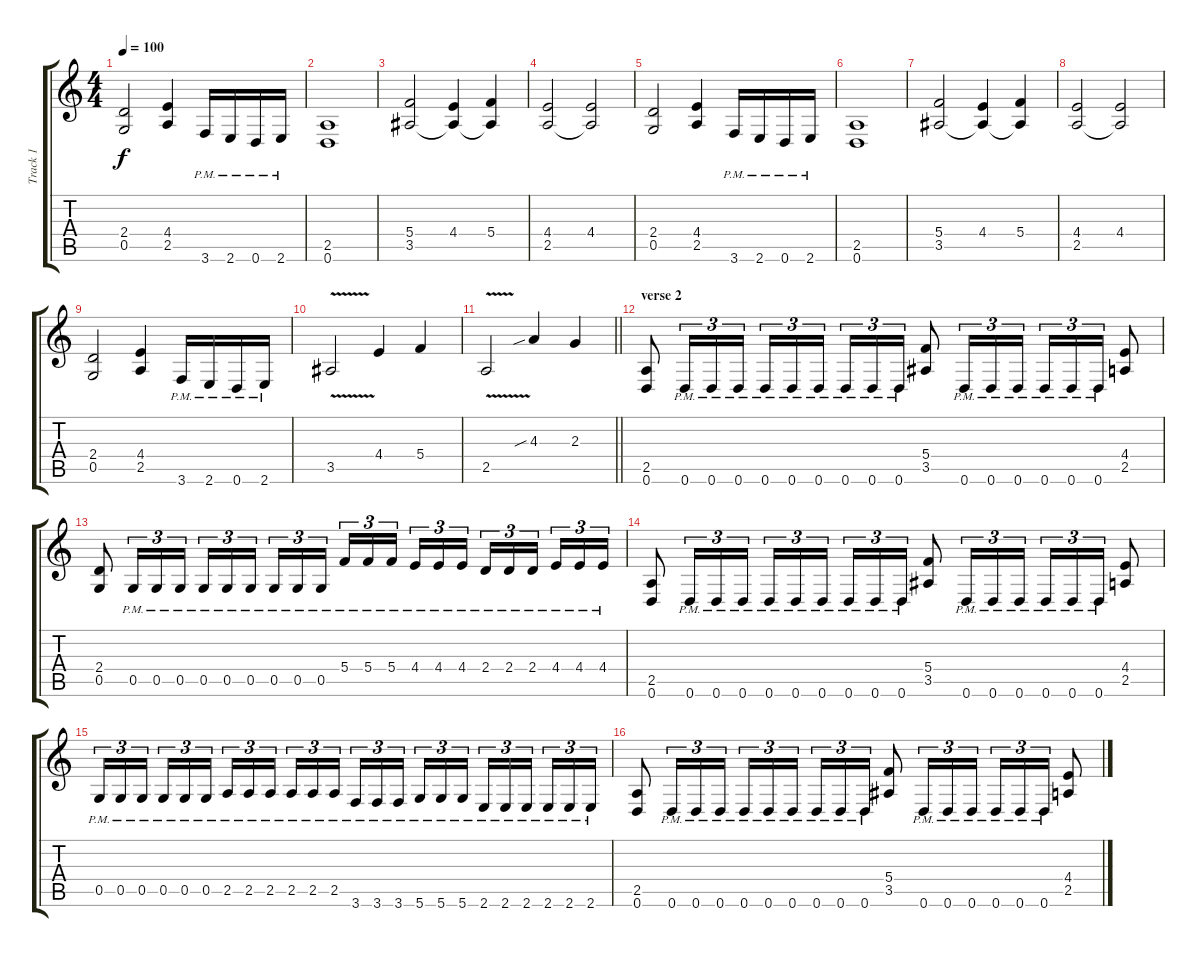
\track ("Track 1" "Track 1") {instrument distortionguitar}
\staff {score tabs}
\tuning (D4 A3 F3 C3 G2 D2) {hide}
\ts (4 4)
\tempo 100
\clef g2
\ks c
(2.4 0.5).2{dy f} (4.4 2.5).4 3.6{pm}.16 2.6{pm}.16 0.6{pm}.16 2.6{pm}.16 |
(2.5 0.6).1 |
(5.4 3.5).2 (4.4 3.5{t}).4 (5.4 3.5{t}).4 |
(4.4 2.5).2 (4.4 2.5{t}).2 |
(2.4 0.5).2 (4.4 2.5).4 3.6{pm}.16 2.6{pm}.16 0.6{pm}.16 2.6{pm}.16 |
(2.5 0.6).1 |
(5.4 3.5).2 (4.4 3.5{t}).4 (5.4 3.5{t}).4 |
(4.4 2.5).2 (4.4 2.5{t}).2 |
(2.4 0.5).2 (4.4 2.5).4 3.6{pm}.16 2.6{pm}.16 0.6{pm}.16 2.6{pm}.16 |
3.5{v}.2 4.4.4 5.4.4 |
\barLineRight lightlight
2.5{v}.2 4.3{sib}.4 2.3.4 |
\section ("" "verse 2")
(2.5 0.6).8 0.6{pm}.16{tu (3 2)} 0.6{pm}.16{tu (3 2)} 0.6{pm}.16{tu (3 2)} 0.6{pm}.16{tu (3 2)} 0.6{pm}.16{tu (3 2)} 0.6{pm}.16{tu (3 2) beam splitsecondary} 0.6{pm}.16{tu (3 2)} 0.6{pm}.16{tu (3 2)} 0.6{pm}.16{tu (3 2)} (5.4 3.5).8 0.6{pm}.16{tu (3 2)} 0.6{pm}.16{tu (3 2)} 0.6{pm}.16{tu (3 2)} 0.6{pm}.16{tu (3 2)} 0.6{pm}.16{tu (3 2)} 0.6{pm}.16{tu (3 2)} (4.4 2.5).8 |
(2.4 0.5).8 0.5{pm}.16{tu (3 2)} 0.5{pm}.16{tu (3 2)} 0.5{pm}.16{tu (3 2)} 0.5{pm}.16{tu (3 2)} 0.5{pm}.16{tu (3 2)} 0.5{pm}.16{tu (3 2) beam splitsecondary} 0.5{pm}.16{tu (3 2)} 0.5{pm}.16{tu (3 2)} 0.5{pm}.16{tu (3 2)} 5.4{pm}.16{tu (3 2)} 5.4{pm}.16{tu (3 2)} 5.4{pm}.16{tu (3 2) beam splitsecondary} 4.4{pm}.16{tu (3 2)} 4.4{pm}.16{tu (3 2)} 4.4{pm}.16{tu (3 2)} 2.4{pm}.16{tu (3 2)} 2.4{pm}.16{tu (3 2)} 2.4{pm}.16{tu (3 2) beam splitsecondary} 4.4{pm}.16{tu (3 2)} 4.4{pm}.16{tu (3 2)} 4.4{pm}.16{tu (3 2)} |
(2.5 0.6).8 0.6{pm}.16{tu (3 2)} 0.6{pm}.16{tu (3 2)} 0.6{pm}.16{tu (3 2)} 0.6{pm}.16{tu (3 2)} 0.6{pm}.16{tu (3 2)} 0.6{pm}.16{tu (3 2) beam splitsecondary} 0.6{pm}.16{tu (3 2)} 0.6{pm}.16{tu (3 2)} 0.6{pm}.16{tu (3 2)} (5.4 3.5).8 0.6{pm}.16{tu (3 2)} 0.6{pm}.16{tu (3 2)} 0.6{pm}.16{tu (3 2)} 0.6{pm}.16{tu (3 2)} 0.6{pm}.16{tu (3 2)} 0.6{pm}.16{tu (3 2)} (4.4 2.5).8 |
0.5{pm}.16{tu (3 2)} 0.5{pm}.16{tu (3 2)} 0.5{pm}.16{tu (3 2) beam splitsecondary} 0.5{pm}.16{tu (3 2)} 0.5{pm}.16{tu (3 2)} 0.5{pm}.16{tu (3 2)} 2.5{pm}.16{tu (3 2)} 2.5{pm}.16{tu (3 2)} 2.5{pm}.16{tu (3 2) beam splitsecondary} 2.5{pm}.16{tu (3 2)} 2.5{pm}.16{tu (3 2)} 2.5{pm}.16{tu (3 2)} 3.6{pm}.16{tu (3 2)} 3.6{pm}.16{tu (3 2)} 3.6{pm}.16{tu (3 2) beam splitsecondary} 5.6{pm}.16{tu (3 2)} 5.6{pm}.16{tu (3 2)} 5.6{pm}.16{tu (3 2)} 2.6{pm}.16{tu (3 2)} 2.6{pm}.16{tu (3 2)} 2.6{pm}.16{tu (3 2) beam splitsecondary} 2.6{pm}.16{tu (3 2)} 2.6{pm}.16{tu (3 2)} 2.6{pm}.16{tu (3 2)} |
(2.5 0.6).8 0.6{pm}.16{tu (3 2)} 0.6{pm}.16{tu (3 2)} 0.6{pm}.16{tu (3 2)} 0.6{pm}.16{tu (3 2)} 0.6{pm}.16{tu (3 2)} 0.6{pm}.16{tu (3 2) beam splitsecondary} 0.6{pm}.16{tu (3 2)} 0.6{pm}.16{tu (3 2)} 0.6{pm}.16{tu (3 2)} (5.4 3.5).8 0.6{pm}.16{tu (3 2)} 0.6{pm}.16{tu (3 2)} 0.6{pm}.16{tu (3 2)} 0.6{pm}.16{tu (3 2)} 0.6{pm}.16{tu (3 2)} 0.6{pm}.16{tu (3 2)} (4.4 2.5).8
